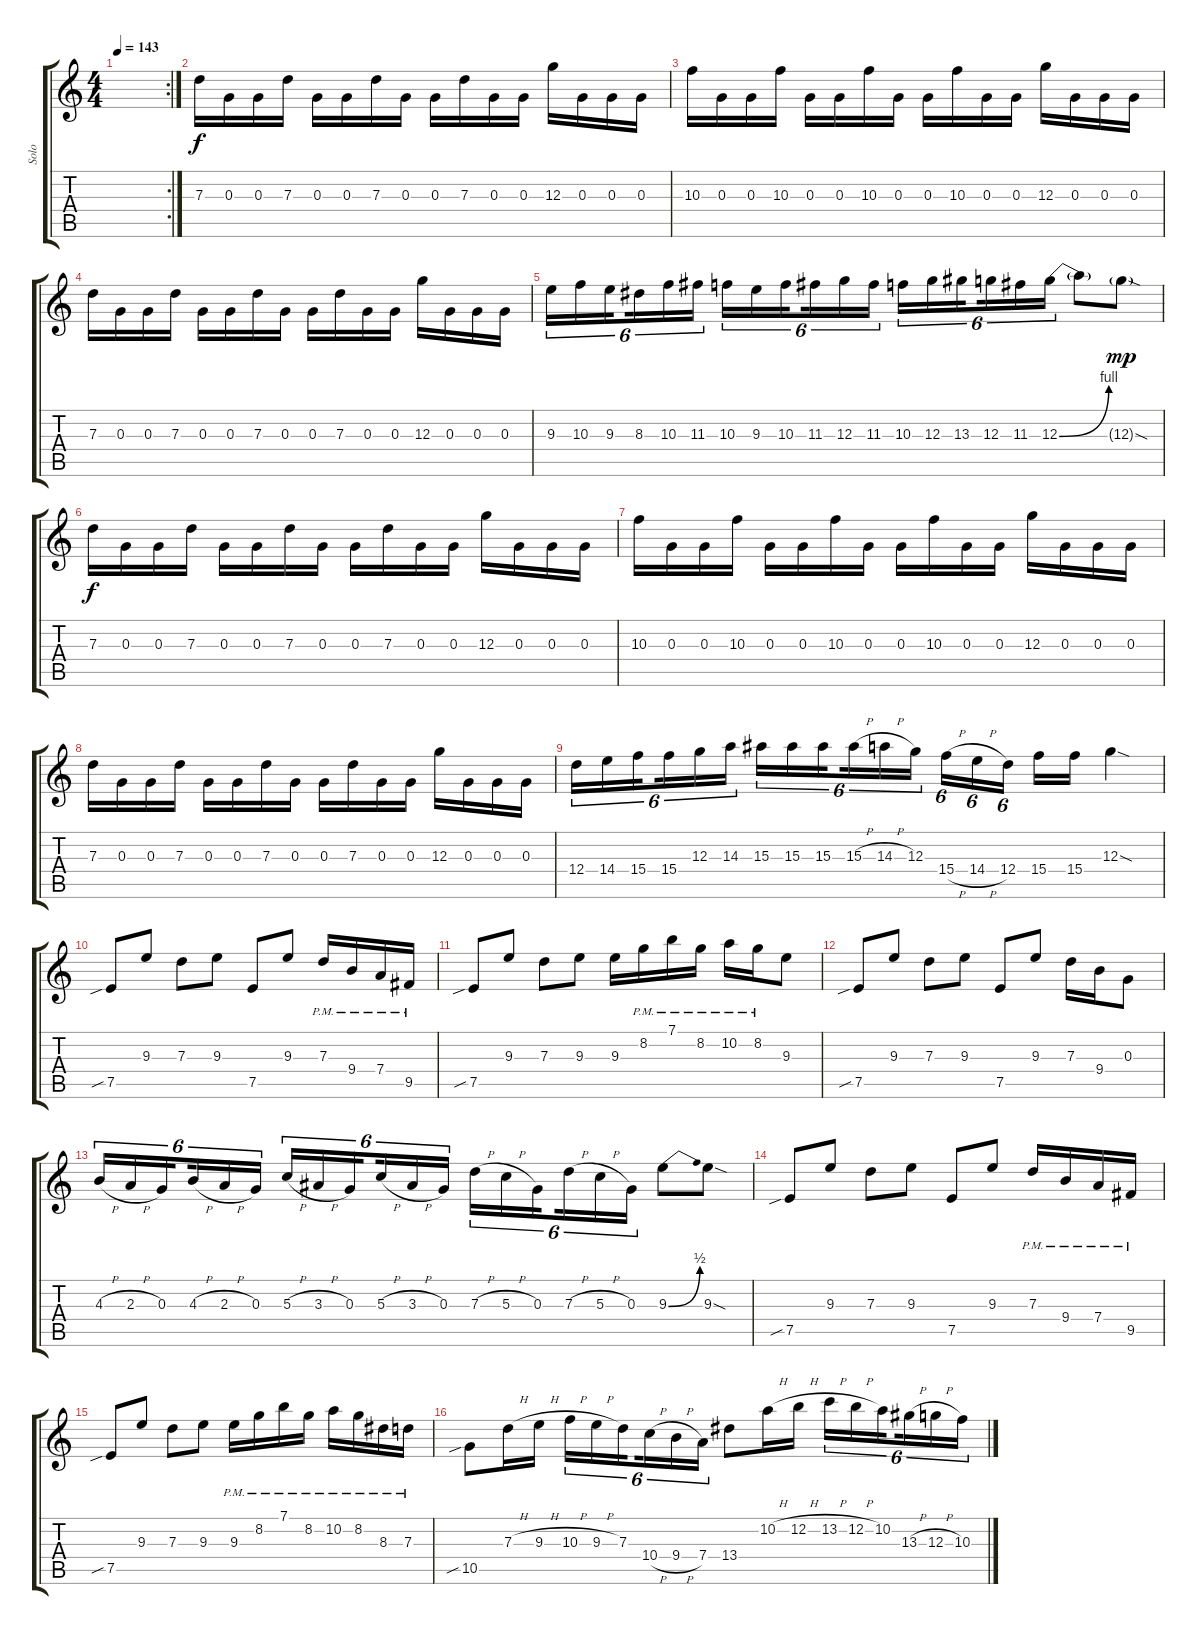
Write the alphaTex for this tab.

\track ("Solo" "Solo") {instrument distortionguitar}
\staff {score tabs}
\tuning (E4 B3 G3 D3 A2 E2) {hide}
\rc 2
\ts (4 4)
\tempo 143
\clef g2
\ks c
|
7.3.16 0.3.16 0.3.16 7.3.16 0.3.16 0.3.16 7.3.16 0.3.16 0.3.16 7.3.16 0.3.16 0.3.16 12.3.16 0.3.16 0.3.16 0.3.16 |
10.3.16 0.3.16 0.3.16 10.3.16 0.3.16 0.3.16 10.3.16 0.3.16 0.3.16 10.3.16 0.3.16 0.3.16 12.3.16 0.3.16 0.3.16 0.3.16 |
7.3.16 0.3.16 0.3.16 7.3.16 0.3.16 0.3.16 7.3.16 0.3.16 0.3.16 7.3.16 0.3.16 0.3.16 12.3.16 0.3.16 0.3.16 0.3.16 |
9.3.16{tu (6 4)} 10.3.16{tu (6 4)} 9.3.16{tu (6 4) beam splitsecondary} 8.3.16{tu (6 4)} 10.3.16{tu (6 4)} 11.3.16{tu (6 4)} 10.3.16{tu (6 4)} 9.3.16{tu (6 4)} 10.3.16{tu (6 4) beam splitsecondary} 11.3.16{tu (6 4)} 12.3.16{tu (6 4)} 11.3.16{tu (6 4)} 10.3.16{tu (6 4)} 12.3.16{tu (6 4)} 13.3.16{tu (6 4) beam splitsecondary} 12.3.16{tu (6 4)} 11.3.16{tu (6 4)} 12.3{be (bend 0 0 60 4)}.16{tu (6 4)} 12.3{t}.8 12.3{sod g}.8{dy mp} |
7.3.16{dy f} 0.3.16 0.3.16 7.3.16 0.3.16 0.3.16 7.3.16 0.3.16 0.3.16 7.3.16 0.3.16 0.3.16 12.3.16 0.3.16 0.3.16 0.3.16 |
10.3.16 0.3.16 0.3.16 10.3.16 0.3.16 0.3.16 10.3.16 0.3.16 0.3.16 10.3.16 0.3.16 0.3.16 12.3.16 0.3.16 0.3.16 0.3.16 |
7.3.16 0.3.16 0.3.16 7.3.16 0.3.16 0.3.16 7.3.16 0.3.16 0.3.16 7.3.16 0.3.16 0.3.16 12.3.16 0.3.16 0.3.16 0.3.16 |
12.4.16{tu (6 4)} 14.4.16{tu (6 4)} 15.4.16{tu (6 4) beam splitsecondary} 15.4.16{tu (6 4)} 12.3.16{tu (6 4)} 14.3.16{tu (6 4)} 15.3.16{tu (6 4)} 15.3.16{tu (6 4)} 15.3.16{tu (6 4) beam splitsecondary} 15.3{h}.16{tu (6 4)} 14.3{h}.16{tu (6 4)} 12.3.16{tu (6 4)} 15.4{h}.16{tu (6 4)} 14.4{h}.16{tu (6 4)} 12.4.16{tu (6 4) beam splitsecondary} 15.4.16 15.4.16 12.3{sod}.4 |
7.5{sib}.8 9.3.8 7.3.8 9.3.8 7.5.8 9.3.8 7.3{pm}.16 9.4{pm}.16 7.4{pm}.16 9.5{pm}.16 |
7.5{sib}.8 9.3.8 7.3.8 9.3.8 9.3.16 8.2{pm}.16 7.1{pm}.16 8.2{pm}.16 10.2{pm}.16 8.2{pm}.16 9.3.8 |
7.5{sib}.8 9.3.8 7.3.8 9.3.8 7.5.8 9.3.8 7.3.16 9.4.16 0.3.8 |
4.3{h}.16{tu (6 4)} 2.3{h}.16{tu (6 4)} 0.3.16{tu (6 4) beam splitsecondary} 4.3{h}.16{tu (6 4)} 2.3{h}.16{tu (6 4)} 0.3.16{tu (6 4)} 5.3{h}.16{tu (6 4)} 3.3{h}.16{tu (6 4)} 0.3.16{tu (6 4) beam splitsecondary} 5.3{h}.16{tu (6 4)} 3.3{h}.16{tu (6 4)} 0.3.16{tu (6 4)} 7.3{h}.16{tu (6 4)} 5.3{h}.16{tu (6 4)} 0.3.16{tu (6 4) beam splitsecondary} 7.3{h}.16{tu (6 4)} 5.3{h}.16{tu (6 4)} 0.3.16{tu (6 4)} 9.3{be (bend 0 0 60 2)}.8 9.3{sod}.8 |
7.5{sib}.8 9.3.8 7.3.8 9.3.8 7.5.8 9.3.8 7.3{pm}.16 9.4{pm}.16 7.4{pm}.16 9.5{pm}.16 |
7.5{sib}.8 9.3.8 7.3.8 9.3.8 9.3{pm}.16 8.2{pm}.16 7.1{pm}.16 8.2{pm}.16 10.2{pm}.16 8.2{pm}.16 8.3{pm}.16 7.3{pm}.16 |
10.5{sib}.8 7.3{h}.16 9.3{h}.16 10.3{h}.16{tu (6 4)} 9.3{h}.16{tu (6 4)} 7.3.16{tu (6 4) beam splitsecondary} 10.4{h}.16{tu (6 4)} 9.4{h}.16{tu (6 4)} 7.4.16{tu (6 4)} 13.4.8 10.2{h}.16 12.2{h}.16 13.2{h}.16{tu (6 4)} 12.2{h}.16{tu (6 4)} 10.2.16{tu (6 4) beam splitsecondary} 13.3{h}.16{tu (6 4)} 12.3{h}.16{tu (6 4)} 10.3.16{tu (6 4)}
